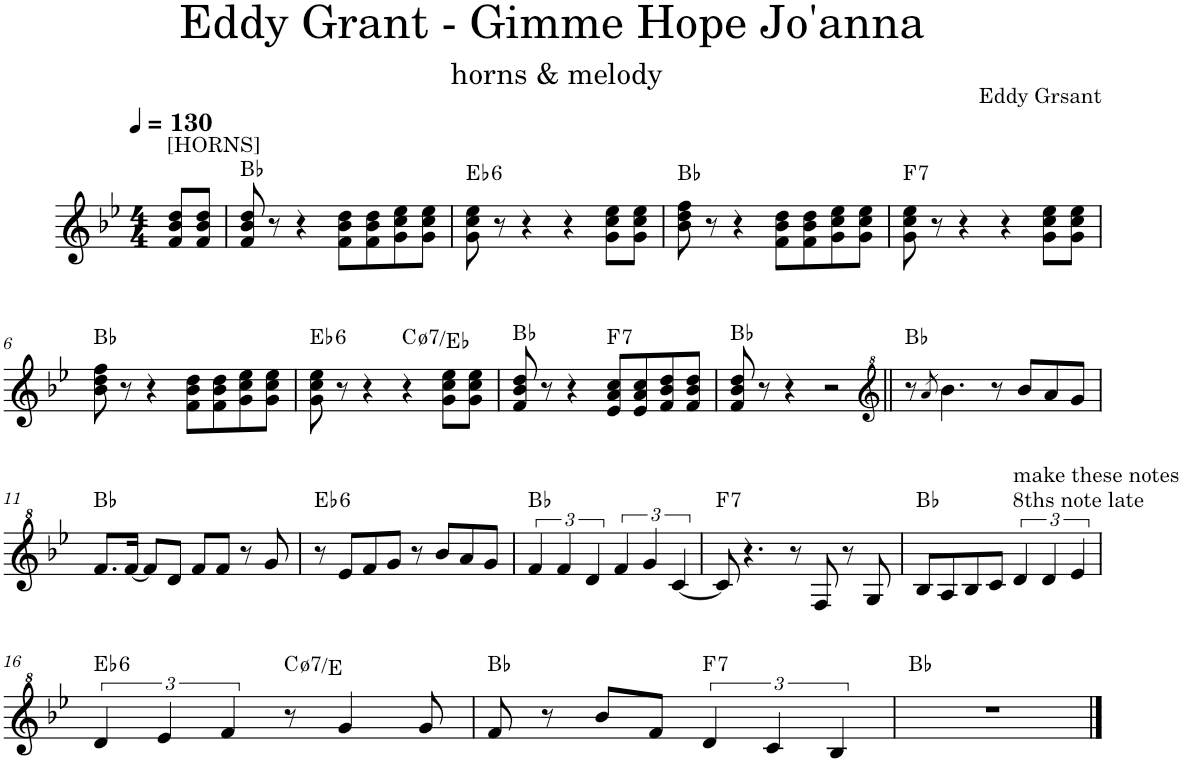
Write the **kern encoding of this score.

**kern	**harte
*part1	*part1
*staff1	*
*I"Piano	*
*I'Pno.	*
*clefG2	*
*k[b-e-]	*
*M4/4	*
*MM130	*
=1	=1
!LO:TX:a:t=[HORNS]	!
8f/ 8b-/ 8dd/L	.
8f/ 8b-/ 8dd/J	.
=2	=2
8f/ 8b-/ 8dd/	Bb:maj
8r	.
4r	.
8f\ 8b-\ 8dd\L	.
8f\ 8b-\ 8dd\	.
8g\ 8cc\ 8ee-\	.
8g\ 8cc\ 8ee-\J	.
=3	=3
!	!LO:H:kt=6
8g\ 8cc\ 8ee-\	Eb:maj6
8r	.
4r	.
4r	.
8g\ 8cc\ 8ee-\L	.
8g\ 8cc\ 8ee-\J	.
=4	=4
8b-\ 8dd\ 8ff\	Bb:maj
8r	.
4r	.
8f\ 8b-\ 8dd\L	.
8f\ 8b-\ 8dd\	.
8g\ 8cc\ 8ee-\	.
8g\ 8cc\ 8ee-\J	.
=5	=5
!	!LO:H:kt=7
8g\ 8cc\ 8ee-\	F:7
8r	.
4r	.
4r	.
8g\ 8cc\ 8ee-\L	.
8g\ 8cc\ 8ee-\J	.
!!LO:LB:g=z
=6	=6
8b-\ 8dd\ 8ff\	Bb:maj
8r	.
4r	.
8f\ 8b-\ 8dd\L	.
8f\ 8b-\ 8dd\	.
8g\ 8cc\ 8ee-\	.
8g\ 8cc\ 8ee-\J	.
=7	=7
!	!LO:H:kt=6
8g\ 8cc\ 8ee-\	Eb:maj6
8r	.
4r	.
!	!LO:H:kt=7
4r	C:hdim7/b3
8g\ 8cc\ 8ee-\L	.
8g\ 8cc\ 8ee-\J	.
=8	=8
8f/ 8b-/ 8dd/	Bb:maj
8r	.
4r	.
!	!LO:H:kt=7
8e-/ 8a/ 8cc/L	F:7
8e-/ 8a/ 8cc/	.
8f/ 8b-/ 8dd/	.
8f/ 8b-/ 8dd/J	.
=9	=9
8f/ 8b-/ 8dd/	Bb:maj
8r	.
4r	.
2r	.
=10||	=10||
*clefG^2	*
8r	Bb:maj
8qaa/	.
4.bb-\	.
8r	.
8bb-/L	.
8aa/	.
8gg/J	.
!!LO:LB:g=z
=11	=11
8.ff/L	Bb:maj
[16ff/Jk	.
8ff/L]	.
8dd/J	.
8ff/L	.
8ff/J	.
8r	.
8gg/	.
=12	=12
!	!LO:H:kt=6
8r	Eb:maj6
8ee-/L	.
8ff/	.
8gg/J	.
8r	.
8bb-/L	.
8aa/	.
8gg/J	.
=13	=13
6ff/	Bb:maj
6ff/	.
6dd/	.
6ff/	.
6gg/	.
[6cc/	.
=14	=14
!	!LO:H:kt=7
8cc/]	F:7
4.r	.
8r	.
8f/	.
8r	.
8g/	.
=15	=15
8b-/L	Bb:maj
8a/	.
8b-/	.
8cc/J	.
!LO:TX:a:t=make these notes	!
!LO:TX:a:t=8ths note late	!
6dd/	.
6dd/	.
6ee-/	.
!!LO:LB:g=z
=16	=16
!	!LO:H:kt=6
6dd/	Eb:maj6
6ee-/	.
6ff/	.
!	!LO:H:kt=7
8r	C:hdim7/3
4gg/	.
8gg/	.
=17	=17
8ff/	Bb:maj
8r	.
8bb-/L	.
8ff/J	.
!	!LO:H:kt=7
6dd/	F:7
6cc/	.
6b-/	.
=18	=18
1r	Bb:maj
==	==
*-	*-
